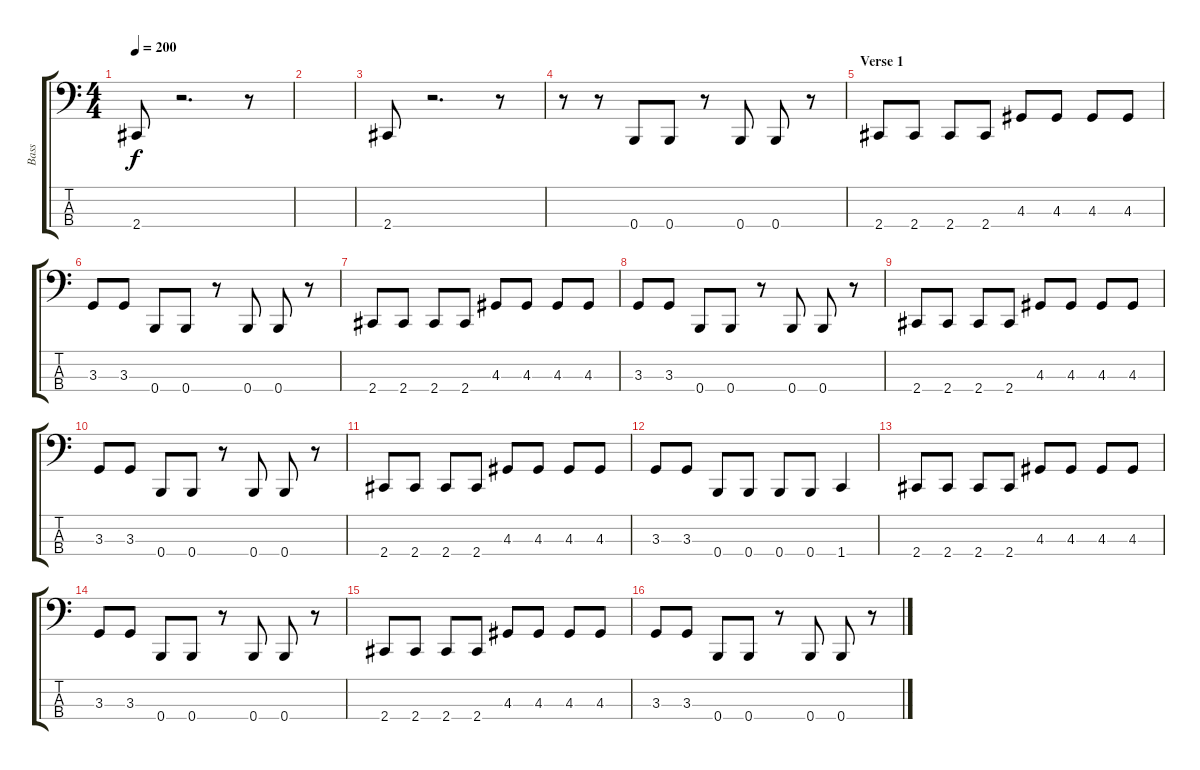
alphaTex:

\track ("Bass" "Bass") {instrument electricbassfinger}
\staff {score tabs}
\tuning (D2 A1 E1 B0) {hide}
\ts (4 4)
\tempo 200
\clef f4
\ks c
2.4.8{dy f instrument electricbassfinger} r.2{d} r.8 |
|
2.4.8 r.2{d} r.8 |
r.8 r.8 0.4.8 0.4.8 r.8 0.4.8 0.4.8 r.8 |
\section ("" "Verse 1")
2.4.8 2.4.8 2.4.8 2.4.8 4.3.8 4.3.8 4.3.8 4.3.8 |
3.3.8 3.3.8 0.4.8 0.4.8 r.8 0.4.8 0.4.8 r.8 |
2.4.8 2.4.8 2.4.8 2.4.8 4.3.8 4.3.8 4.3.8 4.3.8 |
3.3.8 3.3.8 0.4.8 0.4.8 r.8 0.4.8 0.4.8 r.8 |
2.4.8 2.4.8 2.4.8 2.4.8 4.3.8 4.3.8 4.3.8 4.3.8 |
3.3.8 3.3.8 0.4.8 0.4.8 r.8 0.4.8 0.4.8 r.8 |
2.4.8 2.4.8 2.4.8 2.4.8 4.3.8 4.3.8 4.3.8 4.3.8 |
3.3.8 3.3.8 0.4.8 0.4.8 0.4.8 0.4.8 1.4.4 |
2.4.8 2.4.8 2.4.8 2.4.8 4.3.8 4.3.8 4.3.8 4.3.8 |
3.3.8 3.3.8 0.4.8 0.4.8 r.8 0.4.8 0.4.8 r.8 |
2.4.8 2.4.8 2.4.8 2.4.8 4.3.8 4.3.8 4.3.8 4.3.8 |
3.3.8 3.3.8 0.4.8 0.4.8 r.8 0.4.8 0.4.8 r.8
